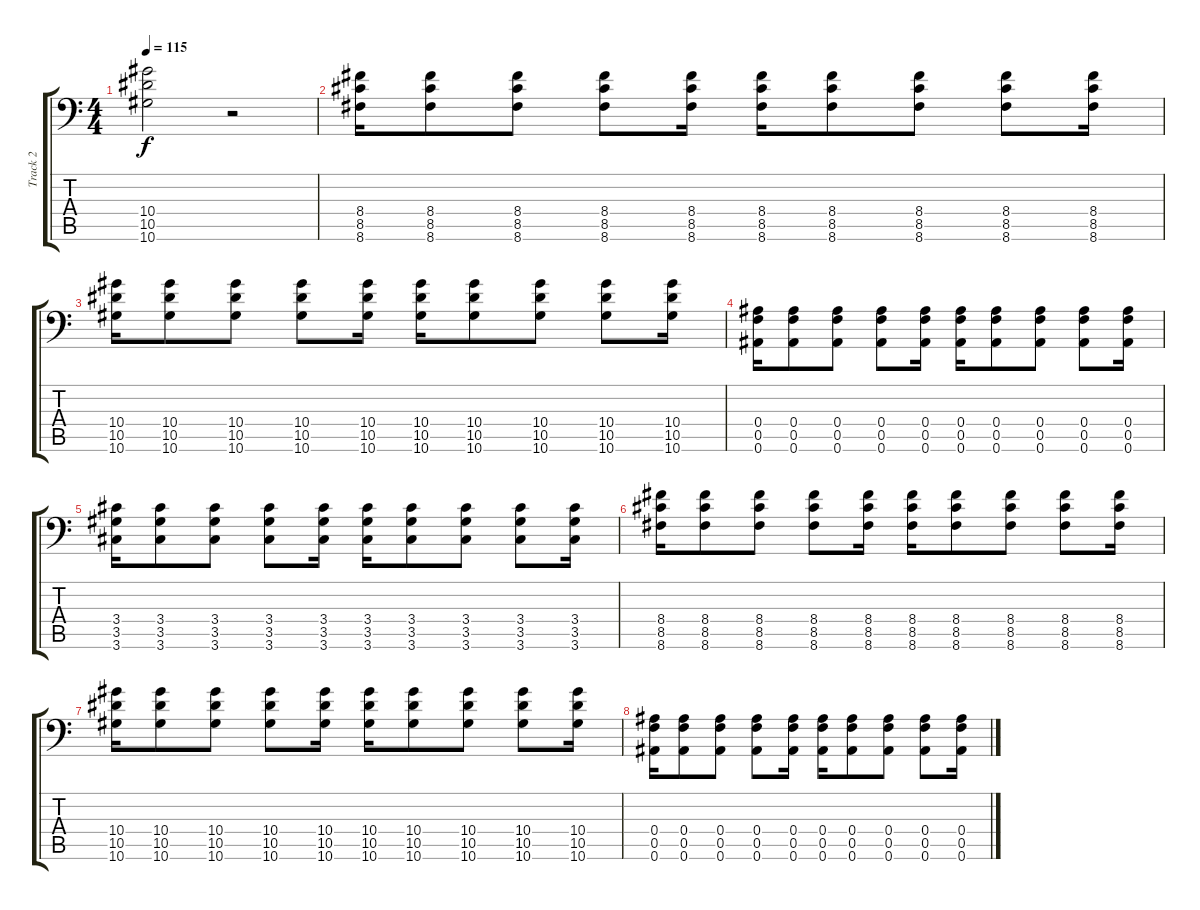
\track ("Track 2" "Track 2") {instrument distortionguitar}
\staff {score tabs}
\tuning (C4 G3 Eb3 Bb2 F2 Bb1) {hide}
\ts (4 4)
\tempo 115
\clef f4
\ks c
(10.4 10.5 10.6).2{dy f} r.2 |
(8.4 8.5 8.6).16 (8.4 8.5 8.6).8 (8.4 8.5 8.6).8 (8.4 8.5 8.6).8 (8.4 8.5 8.6).16 (8.4 8.5 8.6).16 (8.4 8.5 8.6).8 (8.4 8.5 8.6).8 (8.4 8.5 8.6).8 (8.4 8.5 8.6).16 |
(10.4 10.5 10.6).16 (10.4 10.5 10.6).8 (10.4 10.5 10.6).8 (10.4 10.5 10.6).8 (10.4 10.5 10.6).16 (10.4 10.5 10.6).16 (10.4 10.5 10.6).8 (10.4 10.5 10.6).8 (10.4 10.5 10.6).8 (10.4 10.5 10.6).16 |
(0.4 0.5 0.6).16 (0.4 0.5 0.6).8 (0.4 0.5 0.6).8 (0.4 0.5 0.6).8 (0.4 0.5 0.6).16 (0.4 0.5 0.6).16 (0.4 0.5 0.6).8 (0.4 0.5 0.6).8 (0.4 0.5 0.6).8 (0.4 0.5 0.6).16 |
(3.4 3.5 3.6).16 (3.4 3.5 3.6).8 (3.4 3.5 3.6).8 (3.4 3.5 3.6).8 (3.4 3.5 3.6).16 (3.4 3.5 3.6).16 (3.4 3.5 3.6).8 (3.4 3.5 3.6).8 (3.4 3.5 3.6).8 (3.4 3.5 3.6).16 |
(8.4 8.5 8.6).16 (8.4 8.5 8.6).8 (8.4 8.5 8.6).8 (8.4 8.5 8.6).8 (8.4 8.5 8.6).16 (8.4 8.5 8.6).16 (8.4 8.5 8.6).8 (8.4 8.5 8.6).8 (8.4 8.5 8.6).8 (8.4 8.5 8.6).16 |
(10.4 10.5 10.6).16 (10.4 10.5 10.6).8 (10.4 10.5 10.6).8 (10.4 10.5 10.6).8 (10.4 10.5 10.6).16 (10.4 10.5 10.6).16 (10.4 10.5 10.6).8 (10.4 10.5 10.6).8 (10.4 10.5 10.6).8 (10.4 10.5 10.6).16 |
(0.4 0.5 0.6).16 (0.4 0.5 0.6).8 (0.4 0.5 0.6).8 (0.4 0.5 0.6).8 (0.4 0.5 0.6).16 (0.4 0.5 0.6).16 (0.4 0.5 0.6).8 (0.4 0.5 0.6).8 (0.4 0.5 0.6).8 (0.4 0.5 0.6).16
